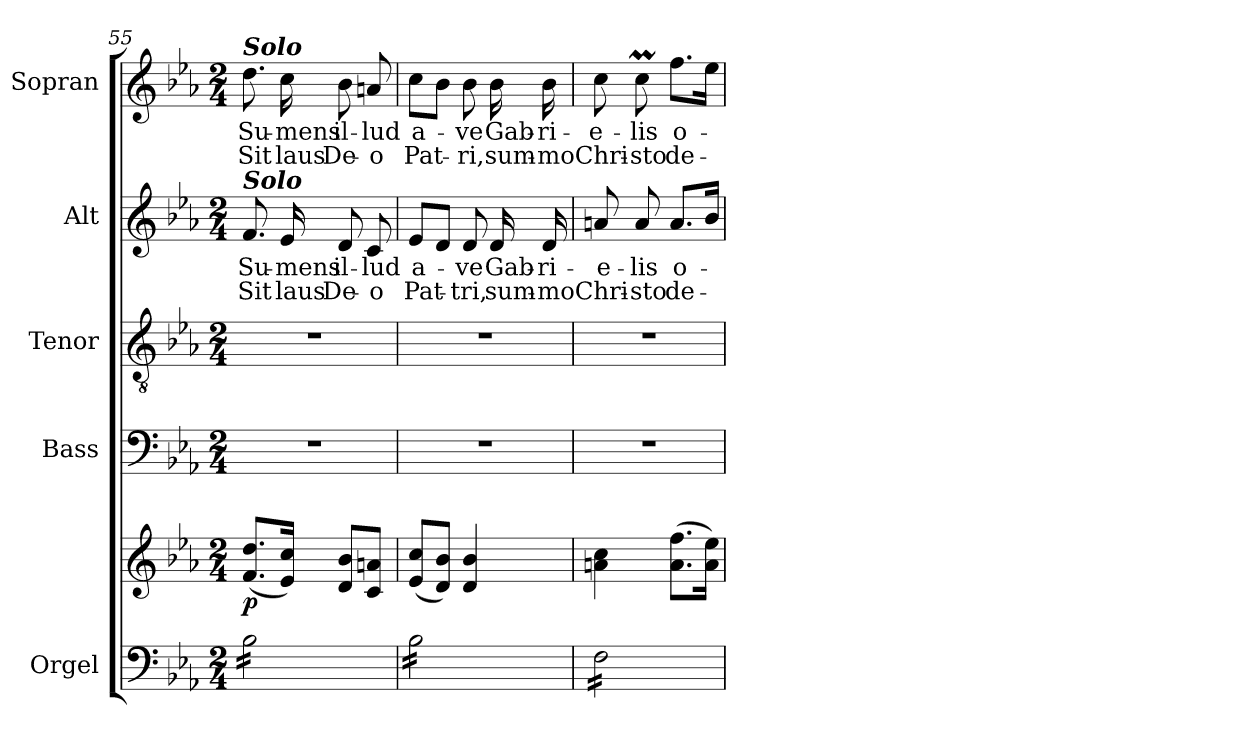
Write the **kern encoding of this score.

**kern	**kern	**dynam	**kern	**kern	**kern	**text	**text	**kern	**text	**text
*part5	*part5	*part5	*part4	*part3	*part2	*part2	*part2	*part1	*part1	*part1
*staff6	*staff5	*staff5/6	*staff4	*staff3	*staff2	*staff2	*staff2	*staff1	*staff1	*staff1
*I"Orgel	*	*	*I"Bass	*I"Tenor	*I"Alt	*	*	*I"Sopran	*	*
*I'Org.	*	*	*I'B.	*I'T.	*I'A.	*	*	*I'S.	*	*
*clefF4	*clefG2	*	*clefF4	*clefGv2	*clefG2	*	*	*clefG2	*	*
*k[b-e-a-]	*k[b-e-a-]	*	*k[b-e-a-]	*k[b-e-a-]	*k[b-e-a-]	*	*	*k[b-e-a-]	*	*
*E-:	*E-:	*	*E-:	*E-:	*E-:	*	*	*E-:	*	*
*M2/4	*M2/4	*	*M2/4	*M2/4	*M2/4	*	*	*M2/4	*	*
=55	=55	=55	=55	=55	=55	=55	=55	=55	=55	=55
!	!	!	!	!	!	!	!	!LO:TX:a:Bi:t=Solo	!	!
!	!	!	!	!	!LO:TX:a:Bi:t=Solo	!	!	!	!	!
!	!	!LO:DY:b	!	!	!	!LO:LY:b	!LO:LY:b	!	!LO:LY:b	!LO:LY:b
*tremolo	*	*	*	*	*	*	*	*	*	*
16B-\LL	(<8.f/ 8.dd/L	p	2r	2r	8.f/	Su-	Sit	8.dd\	Su-	Sit
16B-\	.	.	.	.	.	.	.	.	.	.
16B-\	.	.	.	.	.	.	.	.	.	.
!	!	!	!	!	!	!LO:LY:b	!LO:LY:b	!	!LO:LY:b	!LO:LY:b
16B-\	16e-/ 16cc/Jk)	.	.	.	16e-/	-mens	laus	16cc\	-mens	laus
!	!	!	!	!	!	!LO:LY:b	!LO:LY:b	!	!LO:LY:b	!LO:LY:b
16B-\	8d/ 8b-/L	.	.	.	8d/	il-	De-	8b-\	il-	De-
16B-\	.	.	.	.	.	.	.	.	.	.
!	!	!	!	!	!	!LO:LY:b	!LO:LY:b	!	!LO:LY:b	!LO:LY:b
16B-\	8c/ 8an/J	.	.	.	8c/	-lud	-o	8an/	-lud	-o
16B-\JJ	.	.	.	.	.	.	.	.	.	.
=56	=56	=56	=56	=56	=56	=56	=56	=56	=56	=56
!	!	!	!	!	!	!LO:LY:b	!LO:LY:b	!	!LO:LY:b	!LO:LY:b
16B-\LL	(<8e-/ 8cc/L	.	2r	2r	8e-/L	a-	Pat-	8cc\L	a-	Pat-
16B-\	.	.	.	.	.	.	.	.	.	.
16B-\	8d/ 8b-/J)	.	.	.	8d/J	.	.	8b-\J	.	.
16B-\	.	.	.	.	.	.	.	.	.	.
!	!	!	!	!	!	!LO:LY:b	!LO:LY:b	!	!LO:LY:b	!LO:LY:b
16B-\	4d/ 4b-/	.	.	.	8d/	-ve	-tri,	8b-\	-ve	-ri,
16B-\	.	.	.	.	.	.	.	.	.	.
!	!	!	!	!	!	!LO:LY:b	!LO:LY:b	!	!LO:LY:b	!LO:LY:b
16B-\	.	.	.	.	16d/	Gab-	sum-	16b-\	Gab-	sum-
!	!	!	!	!	!	!LO:LY:b	!LO:LY:b	!	!LO:LY:b	!LO:LY:b
16B-\JJ	.	.	.	.	16d/	-ri-	-mo	16b-\	-ri-	-mo
!!LO:LB:g=z
=57	=57	=57	=57	=57	=57	=57	=57	=57	=57	=57
!	!	!	!	!	!	!LO:LY:b	!LO:LY:b	!	!LO:LY:b	!LO:LY:b
16F\LL	4an\ 4cc\	.	2r	2r	8an/	-e-	Chri-	8cc\	-e-	Chri-
16F\	.	.	.	.	.	.	.	.	.	.
!	!	!	!	!	!	!LO:LY:b	!LO:LY:b	!	!LO:LY:b	!LO:LY:b
16F\	.	.	.	.	8a/	-lis	-sto	8ccM\	-lis	-sto
16F\	.	.	.	.	.	.	.	.	.	.
!	!	!	!	!	!	!LO:LY:b	!LO:LY:b	!	!LO:LY:b	!LO:LY:b
16F\	(>8.a\ 8.ff\L	.	.	.	8.a/L	o-	de-	8.ff\L	o-	de-
16F\	.	.	.	.	.	.	.	.	.	.
16F\	.	.	.	.	.	.	.	.	.	.
16F\JJ	16a\ 16ee-\Jk)	.	.	.	16b-/Jk	.	.	16ee-\Jk	.	.
*Xtremolo	*	*	*	*	*	*	*	*	*	*
=	=	=	=	=	=	=	=	=	=	=
*-	*-	*-	*-	*-	*-	*-	*-	*-	*-	*-
